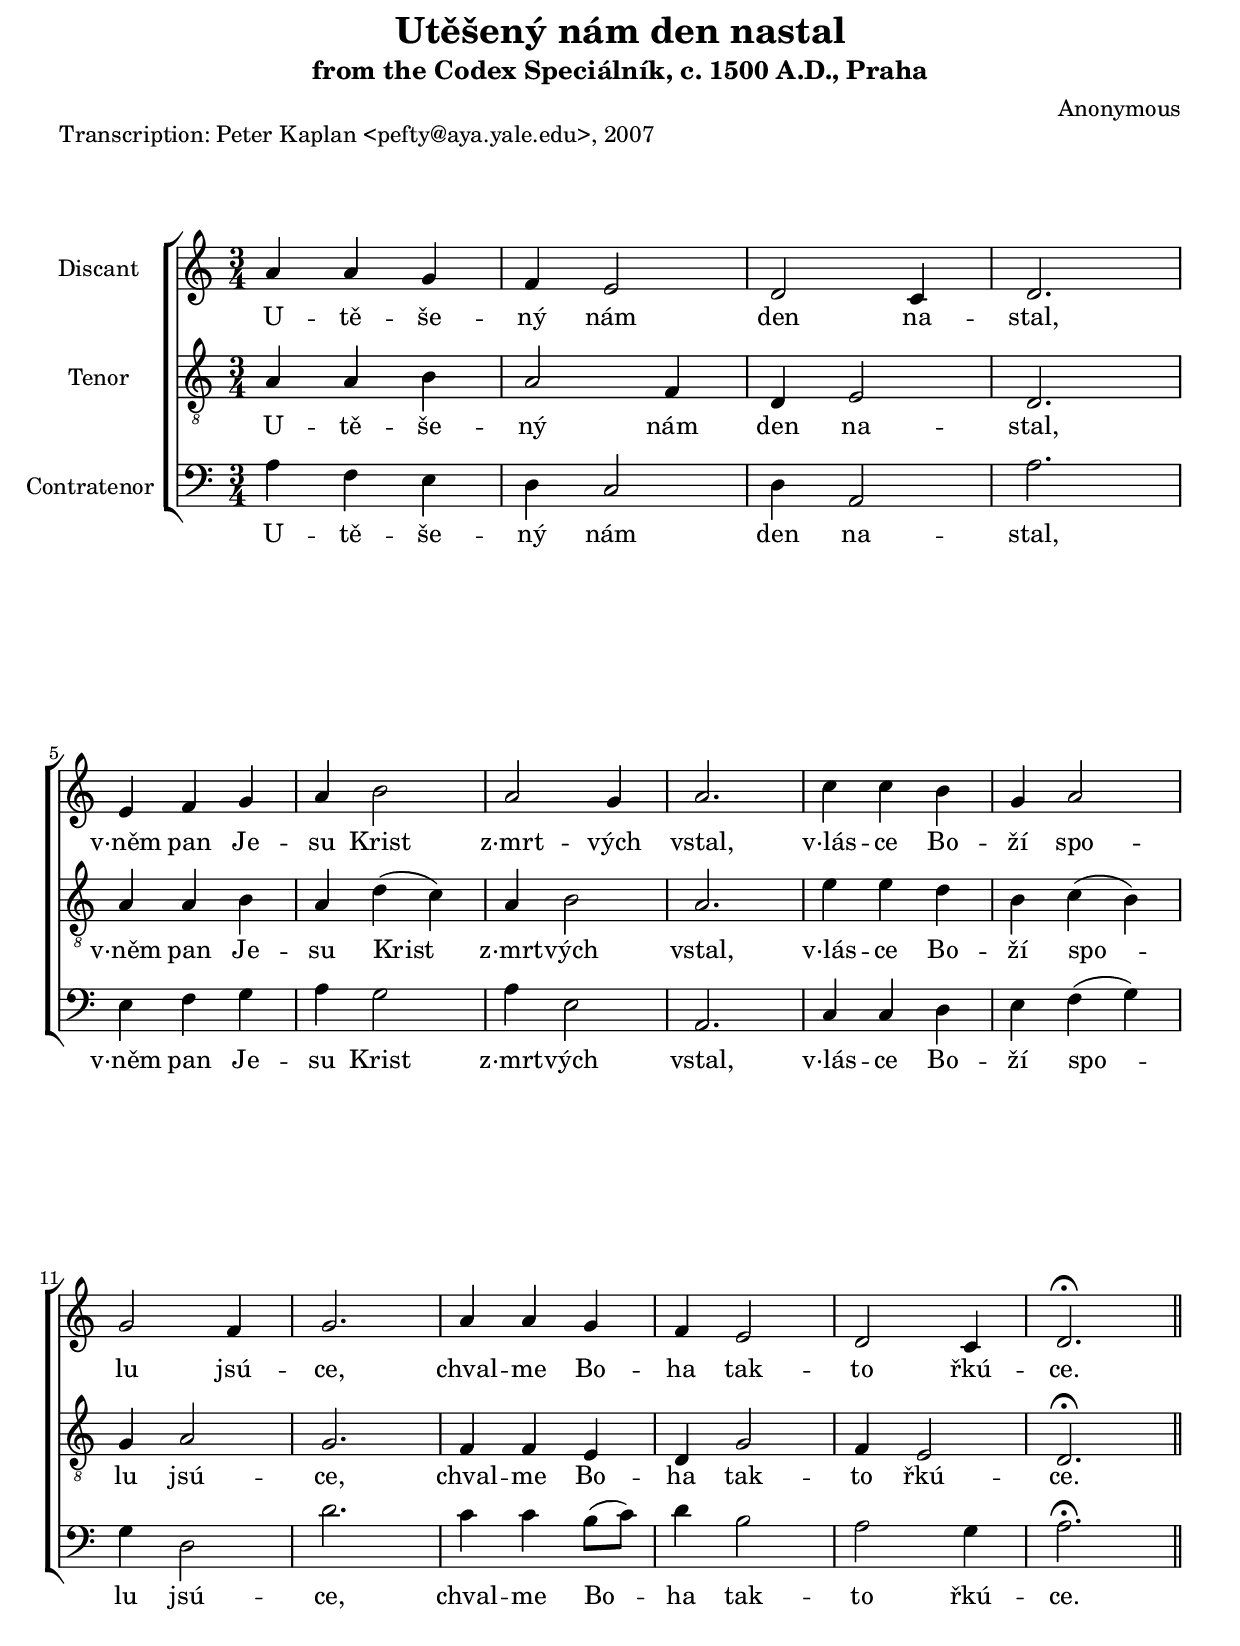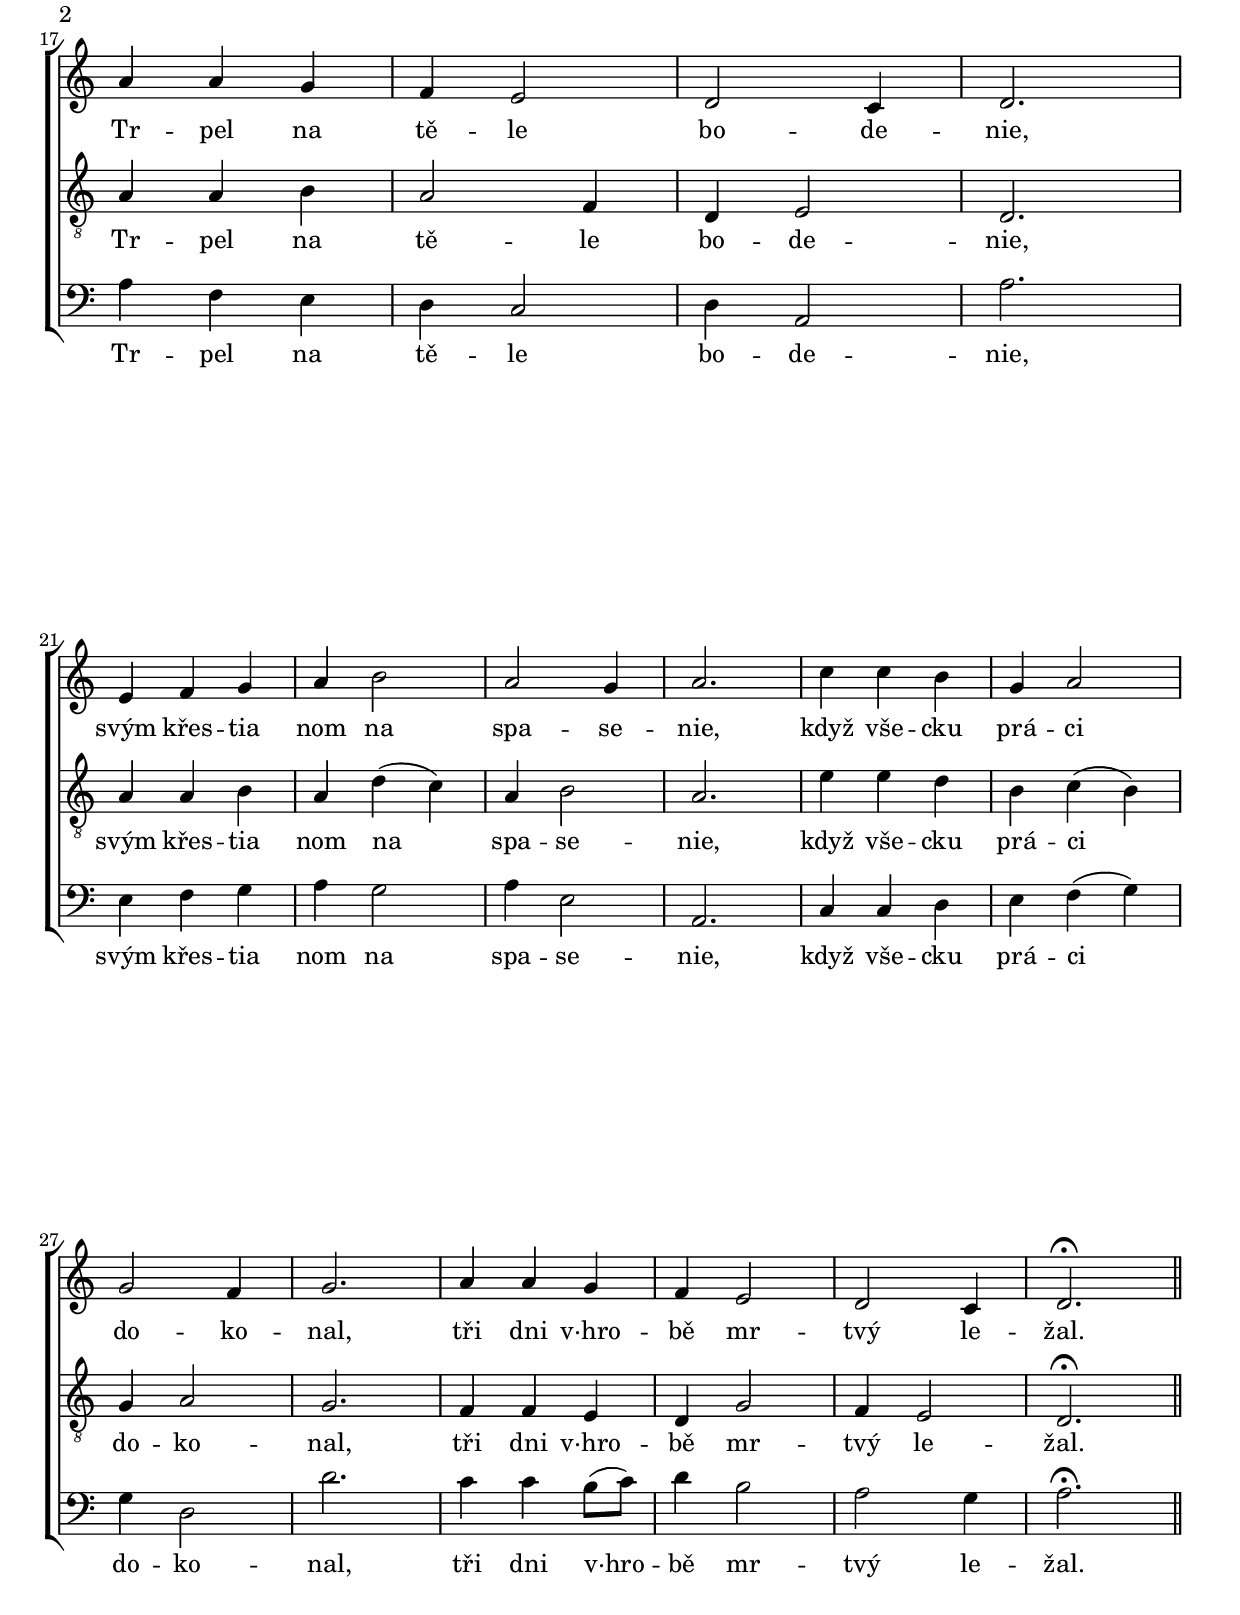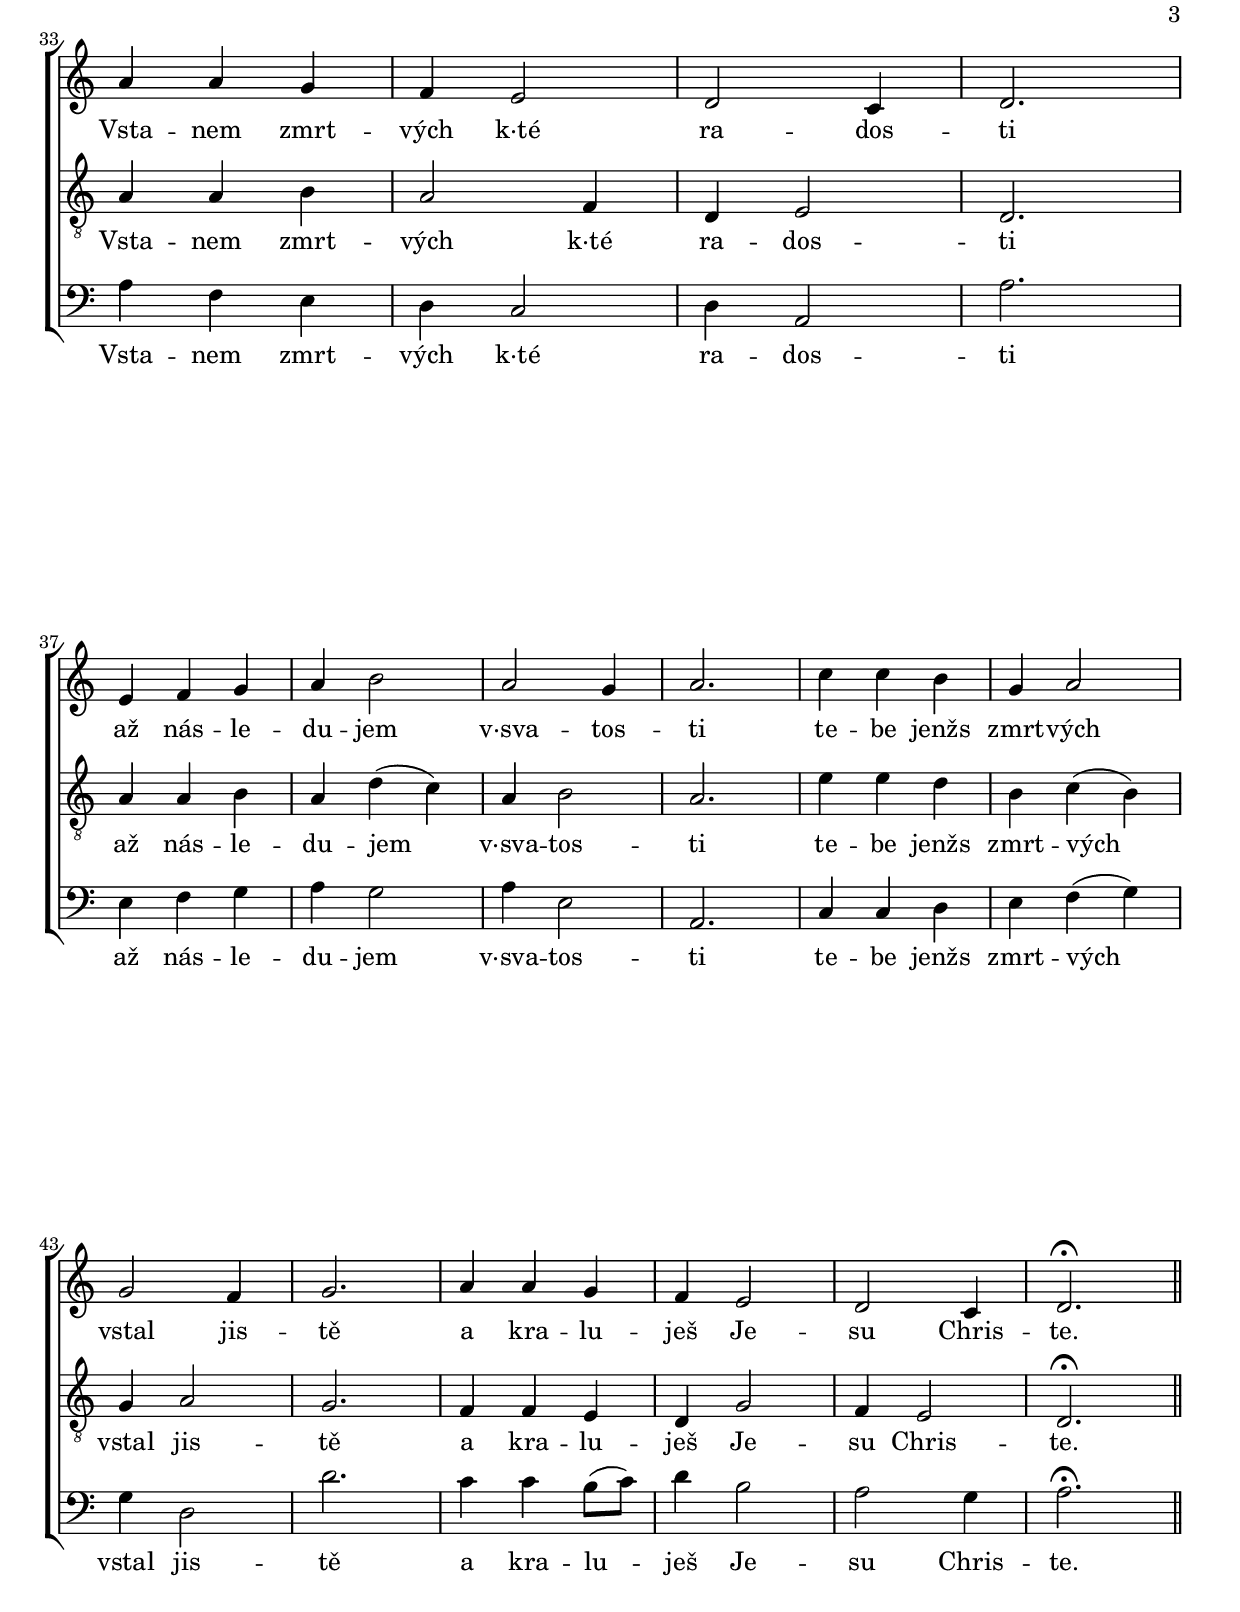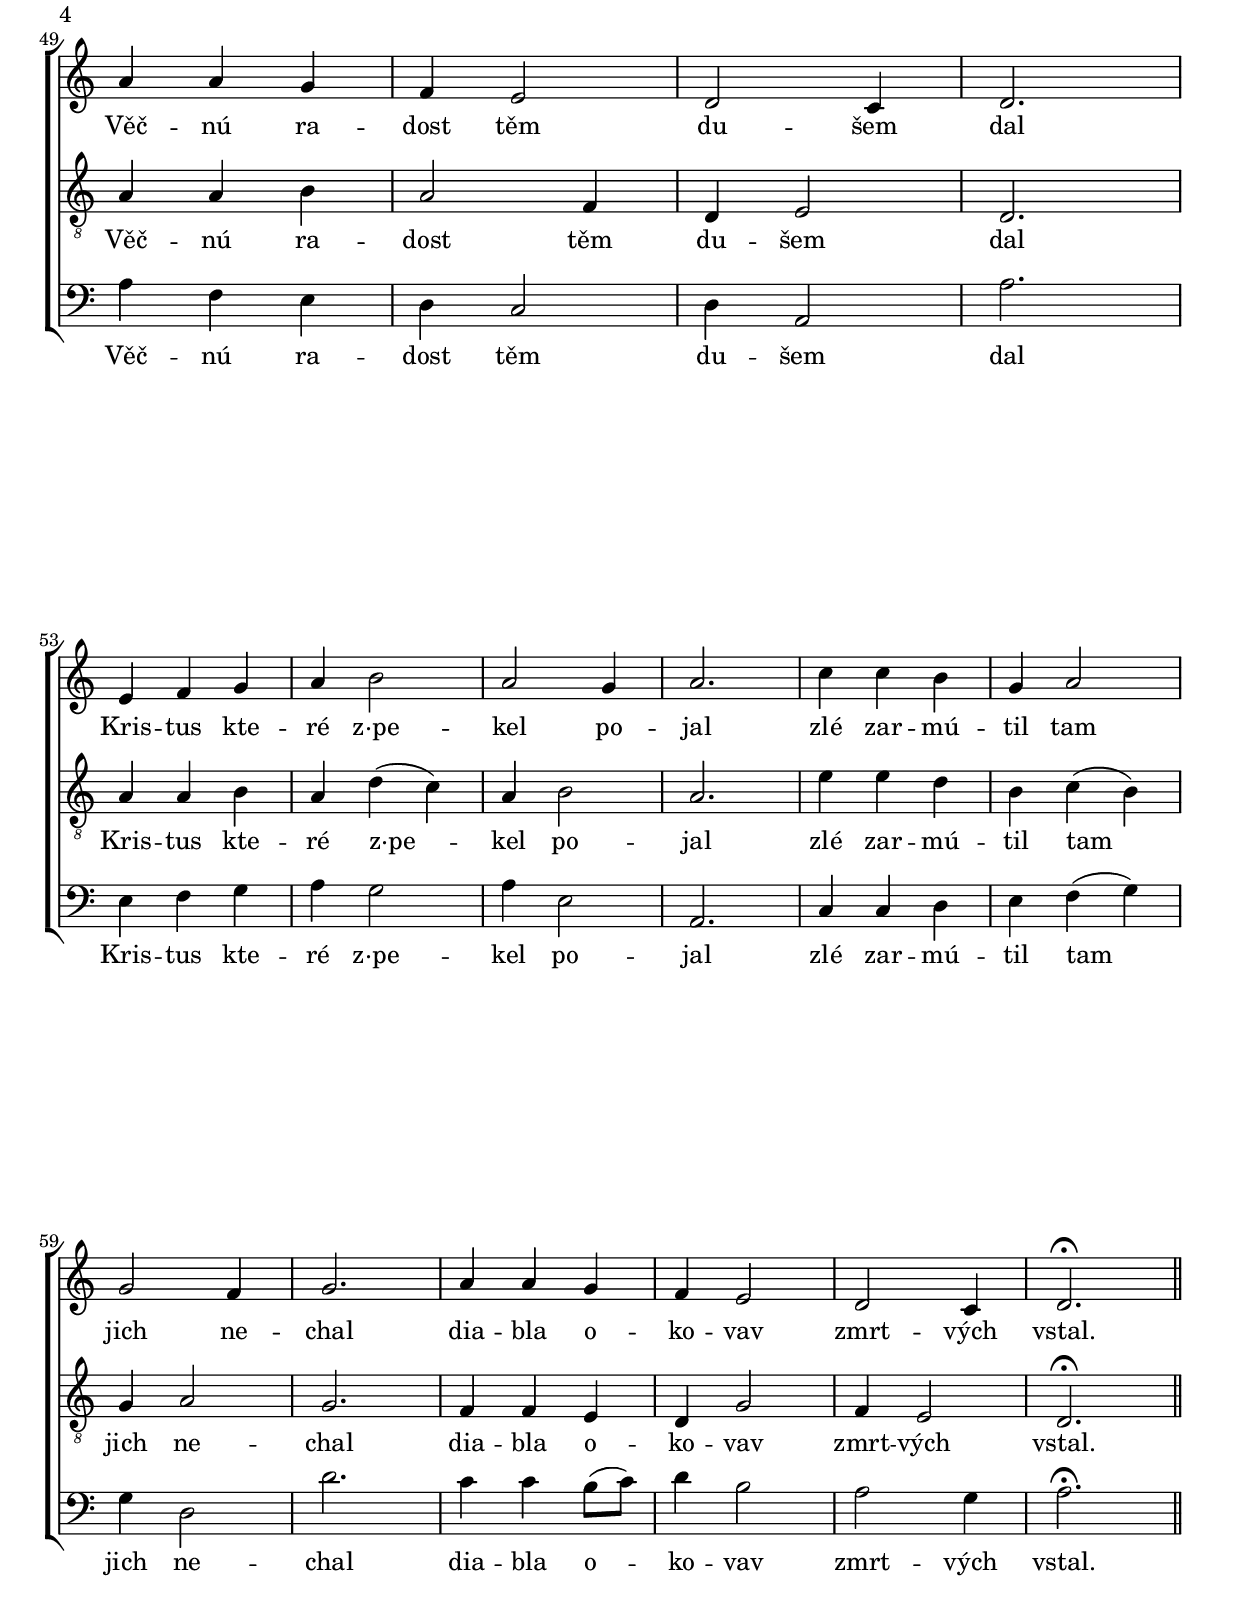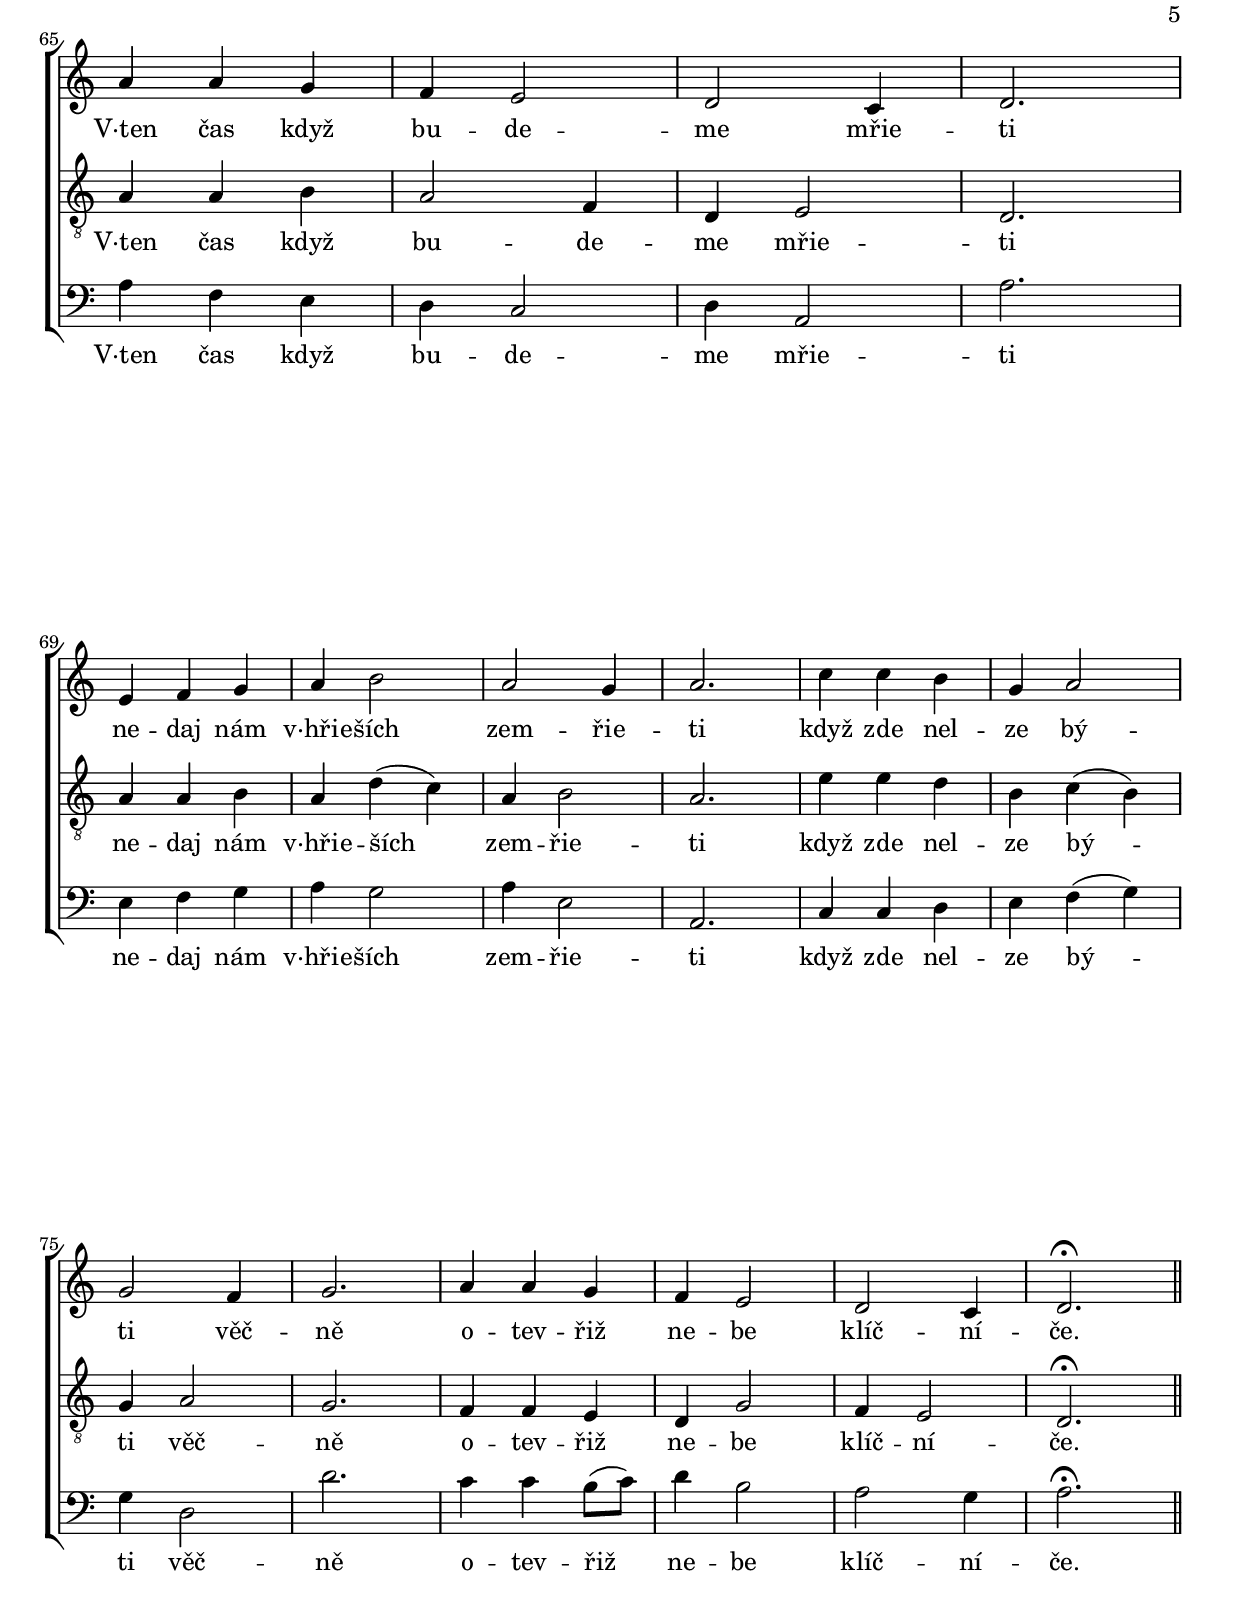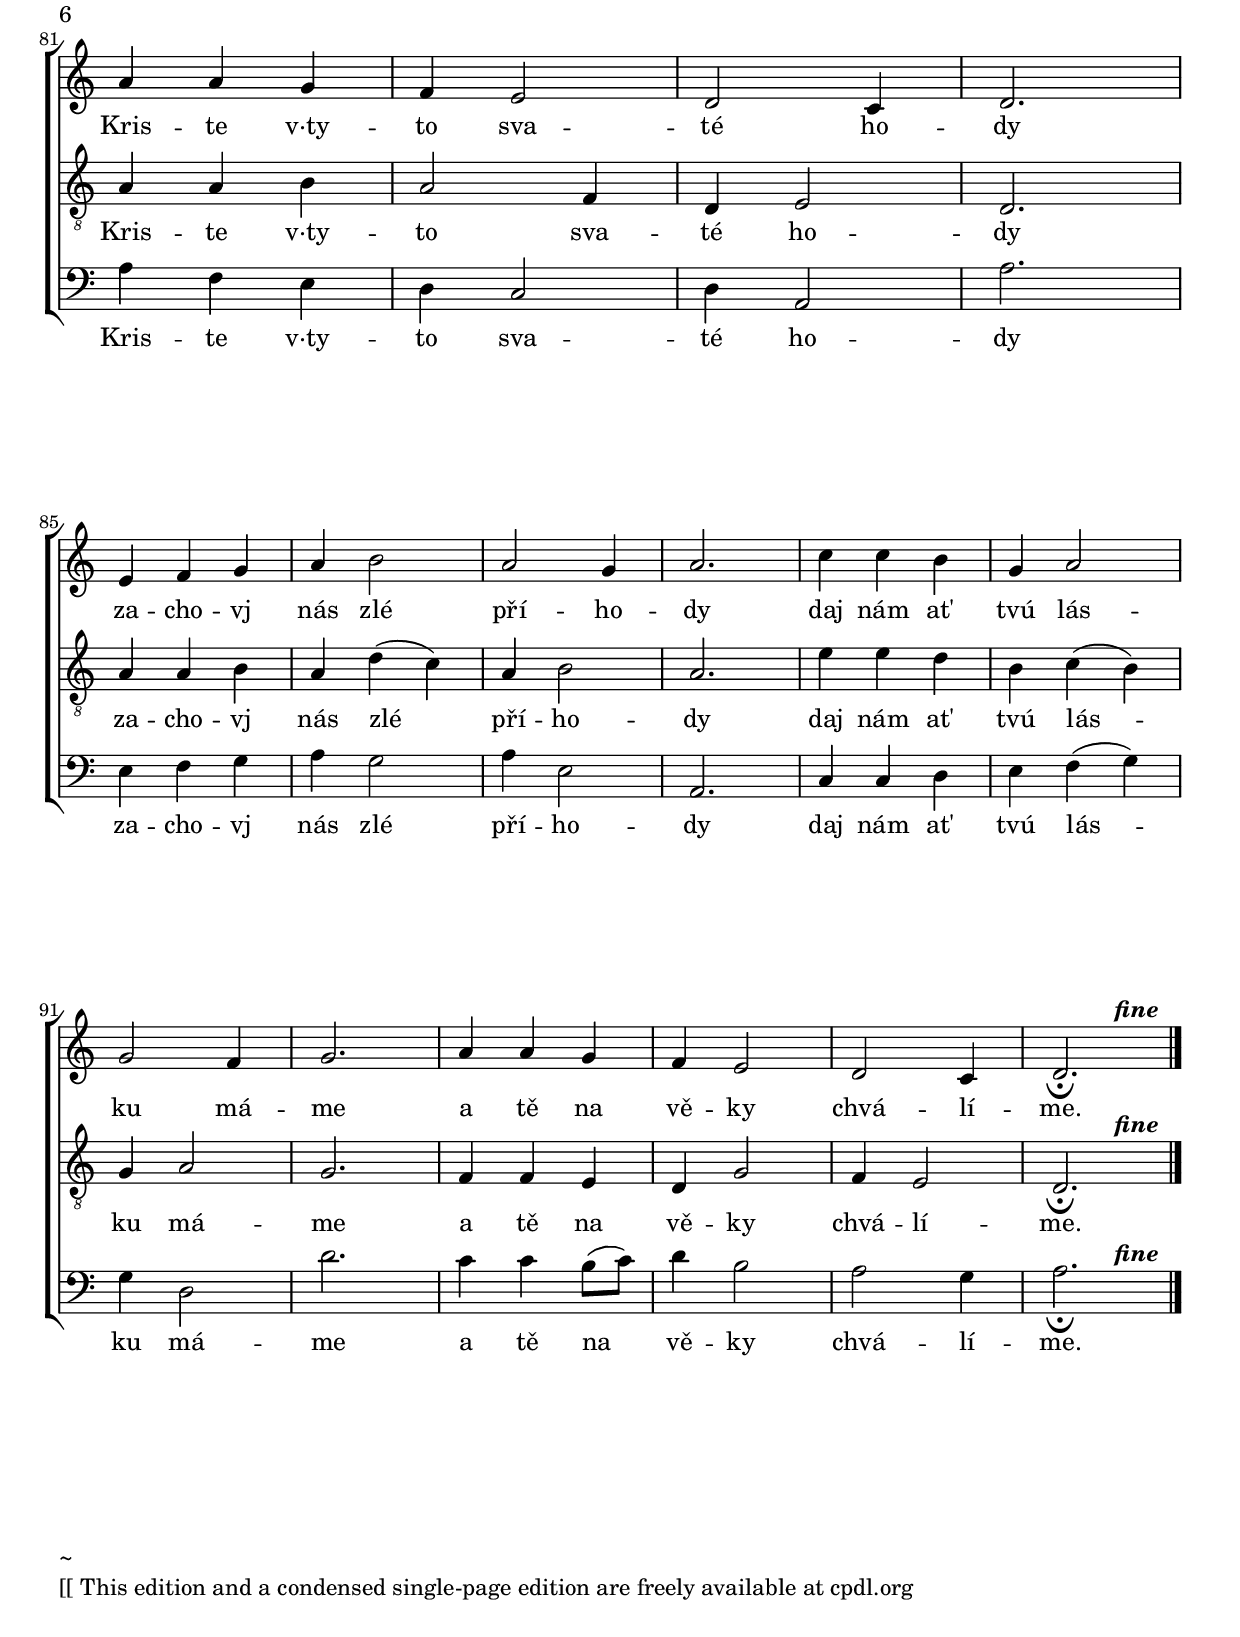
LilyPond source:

     \version "2.10.10"

\paper {
  between-system-space = 2.5\cm
  between-system-padding = #1
  bottom-margin = 1.8\cm
  top-margin = 0.1\cm
%  ragged-bottom=##f
%  ragged-last-bottom=##f
%  system-count = #10
  systemSeparatorMarkup = ""
}



\layout { 
  indent = 20.0\mm
%  ragged-last = ##t
         \context { }
         }

\header {
    title = "Utěšený nám den nastal"
    subtitle = "from the Codex Speciálník, c. 1500 A.D., Praha"
    composer = "Anonymous"
    date = "15th century"
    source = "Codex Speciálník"
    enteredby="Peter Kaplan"

% for easter!
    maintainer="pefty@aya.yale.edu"
    piece ="Transcription: Peter Kaplan <pefty@aya.yale.edu>, 2007"
    texidoc = "music transcribed from a paper edition by the Collegium Pro Arte Antiqua"

}

     \score { 
       \new Score 
        {
         <<
        \new ChoirStaff 
         <<
        \new Staff = altus <<
               {  
        \time 3/4 
        \clef treble 
        \key c \major 
        \new Voice = "altus" {
        \set Staff.instrumentName = "Discant "
        \set Staff.midiInstrument = "synth voice"
       % verse 1
        a'4 a' g'
        f'4 e'2
        d'2 c'4 
        d'2.
        e'4 f' g'
        a'4 b'2
        a'2 g'4
        a'2.
        c''4 c'' b'
        g'4 a'2
        g'2 f'4
        g'2.
        a'4 a' g'
        f'4 e'2
        d'2 c'4
        d'2. \fermata
        \bar "||"
       \pageBreak
       % verse 2
        a'4 a' g'
        f'4 e'2
        d'2 c'4 
        d'2.
        e'4 f' g'
        a'4 b'2
        a'2 g'4
        a'2.
        c''4 c'' b'
        g'4 a'2
        g'2 f'4
        g'2.
        a'4 a' g'
        f'4 e'2
        d'2 c'4
        d'2. \fermata
        \bar "||"
       \pageBreak
       % verse 3
        a'4 a' g'
        f'4 e'2
        d'2 c'4 
        d'2.
        e'4 f' g'
        a'4 b'2
        a'2 g'4
        a'2.
        c''4 c'' b'
        g'4 a'2
        g'2 f'4
        g'2.
        a'4 a' g'
        f'4 e'2
        d'2 c'4
        d'2. \fermata
        \bar "||"
       \pageBreak
       % verse 4
        a'4 a' g'
        f'4 e'2
        d'2 c'4 
        d'2.
        e'4 f' g'
        a'4 b'2
        a'2 g'4
        a'2.
        c''4 c'' b'
        g'4 a'2
        g'2 f'4
        g'2.
        a'4 a' g'
        f'4 e'2
        d'2 c'4
        d'2. \fermata
        \bar "||"
       \pageBreak
       % verse 5
        a'4 a' g'
        f'4 e'2
        d'2 c'4 
        d'2.
        e'4 f' g'
        a'4 b'2
        a'2 g'4
        a'2.
        c''4 c'' b'
        g'4 a'2
        g'2 f'4
        g'2.
        a'4 a' g'
        f'4 e'2
        d'2 c'4
        d'2. \fermata
        \bar "||"
       \pageBreak
       % verse 6
        a'4 a' g'
        f'4 e'2
        d'2 c'4 
        d'2.
        e'4 f' g'
        a'4 b'2
        a'2 g'4
        a'2.
        c''4 c'' b'
        g'4 a'2
        g'2 f'4
        g'2.
        a'4 a' g'
        f'4 e'2
        d'2 c'4
        d'2. _\fermata ^\markup{ \hspace#6 \raise #0 \bold \italic fine }
        \bar "|."
 }
}
\new Lyrics 
\lyricsto "altus"
{ 
U -- tě -- še --
ný nám
den na -- 
stal,
v·něm pan Je -- 
su Krist 
z·mrt -- vých
vstal,
v·lás -- ce Bo --
ží spo --
lu jsú --
ce,
chval -- me Bo --
ha tak --
to řkú -- 
ce.

Tr -- pel na
tě -- le 
bo -- de -- 
nie,
svým křes -- tia
nom na spa -- se --
nie,
když vše -- cku 
prá -- ci
do -- ko -- 
nal,
tři dni v·hro --
bě mr --
tvý le --
žal.

Vsta -- nem zmrt --
vých k·té 
ra -- dos --
ti
až nás -- le --
du -- jem 
v·sva -- tos --
ti
te -- be jenžs
zmrt -- vých 
vstal jis -- 
tě
a kra -- lu -- 
ješ Je --
su Chris --
te.

Věč -- nú ra --
dost těm 
du -- šem
dal
Kris -- tus kte --
ré z·pe --
kel po --
jal
zlé zar -- mú --
til tam
jich ne --
chal
dia -- bla o --
ko -- vav
zmrt -- vých 
vstal.

V·ten čas když
bu -- de -- 
me mřie -- 
ti
ne -- daj nám
v·hřie -- ších
zem -- řie --
ti
když zde nel --
ze bý --
ti věč --
ně
o -- tev -- řiž
ne -- be
klíč -- ní --
če.

Kris -- te v·ty --
to sva --
té ho --
dy
za -- cho -- vj
nás zlé
pří -- ho -- 
dy
daj nám at' 
tvú lás -- 
ku má -- 
me
a tě na 
vě -- ky
chvá -- 
lí --
me.

} 
>>
        \new Staff = tenor <<
               {  
        \time 3/4 
        \clef "G_8" 
        \key c \major 
        \new Voice = "tenor" {
        \set Staff.instrumentName = "Tenor "
        \set Staff.midiInstrument = "synth voice"
       % verse 1
        a4 a b
        a2 f4
        d4 e2 
        d2.
       \break
        a4 a b
        a4 d'( c')
        a4 b2
        a2.
        e'4 e' d'
        b4 c'( b)
       \break
        g4 a2
        g2.
        f4 f e
        d4 g2
        f4 e2
        d2. \fermata
        \bar "||"
       \pageBreak
       % verse 1
        a4 a b
        a2 f4
        d4 e2 
        d2.
       \break
        a4 a b
        a4 d'( c')
        a4 b2
        a2.
        e'4 e' d'
        b4 c'( b)
       \break
        g4 a2
        g2.
        f4 f e
        d4 g2
        f4 e2
        d2. \fermata
        \bar "||"
       \pageBreak
       % verse 1
        a4 a b
        a2 f4
        d4 e2 
        d2.
       \break
        a4 a b
        a4 d'( c')
        a4 b2
        a2.
        e'4 e' d'
        b4 c'( b)
       \break
        g4 a2
        g2.
        f4 f e
        d4 g2
        f4 e2
        d2. \fermata
        \bar "||"
       \pageBreak
       % verse 1
        a4 a b
        a2 f4
        d4 e2 
        d2.
       \break
        a4 a b
        a4 d'( c')
        a4 b2
        a2.
        e'4 e' d'
        b4 c'( b)
       \break
        g4 a2
        g2.
        f4 f e
        d4 g2
        f4 e2
        d2. \fermata
        \bar "||"
       \pageBreak
       % verse 1
        a4 a b
        a2 f4
        d4 e2 
        d2.
       \break
        a4 a b
        a4 d'( c')
        a4 b2
        a2.
        e'4 e' d'
        b4 c'( b)
       \break
        g4 a2
        g2.
        f4 f e
        d4 g2
        f4 e2
        d2. \fermata
        \bar "||"
       \pageBreak
       % verse 1
        a4 a b
        a2 f4
        d4 e2 
        d2.
       \break
        a4 a b
        a4 d'( c')
        a4 b2
        a2.
        e'4 e' d'
        b4 c'( b)
       \break
        g4 a2
        g2.
        f4 f e
        d4 g2
        f4 e2
        d2. _\fermata ^\markup{ \hspace#6 \raise #0 \bold \italic fine }
        \bar "|."
 }
}
\new Lyrics 
\lyricsto "tenor" 
{ 
U -- tě -- še --
ný nám
den na -- 
stal,
v·něm pan Je -- 
su Krist 
z·mrt -- vých
vstal,
v·lás -- ce Bo --
ží spo --
lu jsú --
ce,
chval -- me Bo --
ha tak --
to řkú -- 
ce.

Tr -- pel na
tě -- le 
bo -- de -- 
nie,
svým křes -- tia
nom na spa -- se --
nie,
když vše -- cku 
prá -- ci
do -- ko -- 
nal,
tři dni v·hro --
bě mr --
tvý le --
žal.

Vsta -- nem zmrt --
vých k·té 
ra -- dos --
ti
až nás -- le --
du -- jem 
v·sva -- tos --
ti
te -- be jenžs
zmrt -- vých 
vstal jis -- 
tě
a kra -- lu -- 
ješ Je --
su Chris --
te.

Věč -- nú ra --
dost těm 
du -- šem
dal
Kris -- tus kte --
ré z·pe --
kel po --
jal
zlé zar -- mú --
til tam
jich ne --
chal
dia -- bla o --
ko -- vav
zmrt -- vých 
vstal.

V·ten čas když
bu -- de -- 
me mřie -- 
ti
ne -- daj nám
v·hřie -- ších
zem -- řie --
ti
když zde nel --
ze bý --
ti věč --
ně
o -- tev -- řiž
ne -- be
klíč -- ní --
če.

Kris -- te v·ty --
to sva --
té ho --
dy
za -- cho -- vj
nás zlé
pří -- ho -- 
dy
daj nám at' 
tvú lás -- 
ku má -- 
me
a tě na 
vě -- ky
chvá -- 
lí --
me.
}

>>

        \new Staff = bass <<
               {  
        \time 3/4 
        \clef bass 
        \key c \major 
        \new Voice = "bassus" {
        \set Staff.instrumentName = "Contratenor "
        \set Staff.midiInstrument = "synth voice"
       % verse 1
        a4 f e
        d4 c2
        d4 a,2 
        a2.
        e4 f g
        a4 g2
        a4 e2
        a,2.
        c4 c d
        e4 f( g)
        g4 d2
        d'2.
        c'4 c' b8( c')
        d'4 b2
        a2 g4
        a2. \fermata 
        \bar "||"
       \pageBreak
       % verse 1
        a4 f e
        d4 c2
        d4 a,2 
        a2.
        e4 f g
        a4 g2
        a4 e2
        a,2.
        c4 c d
        e4 f( g)
        g4 d2
        d'2.
        c'4 c' b8( c')
        d'4 b2
        a2 g4
        a2. \fermata
        \bar "||"
       \pageBreak
       % verse 1
        a4 f e
        d4 c2
        d4 a,2 
        a2.
        e4 f g
        a4 g2
        a4 e2
        a,2.
        c4 c d
        e4 f( g)
        g4 d2
        d'2.
        c'4 c' b8( c')
        d'4 b2
        a2 g4
        a2. \fermata
        \bar "||"
       \pageBreak
       % verse 1
        a4 f e
        d4 c2
        d4 a,2 
        a2.
        e4 f g
        a4 g2
        a4 e2
        a,2.
        c4 c d
        e4 f( g)
        g4 d2
        d'2.
        c'4 c' b8( c')
        d'4 b2
        a2 g4
        a2. \fermata
        \bar "||"
       \pageBreak
       % verse 1
        a4 f e
        d4 c2
        d4 a,2 
        a2.
        e4 f g
        a4 g2
        a4 e2
        a,2.
        c4 c d
        e4 f( g)
        g4 d2
        d'2.
        c'4 c' b8( c')
        d'4 b2
        a2 g4
        a2. \fermata
        \bar "||"
       \pageBreak
       % verse 1
        a4 f e
        d4 c2
        d4 a,2 
        a2.
        e4 f g
        a4 g2
        a4 e2
        a,2.
        c4 c d
        e4 f( g)
        g4 d2
        d'2.
        c'4 c' b8( c')
        d'4 b2
        a2 g4
        a2. _\fermata ^\markup{ \hspace#6 \raise #0 \bold \italic fine } 
        \bar "|."
}
}
\new Lyrics 
\lyricsto "bassus"
{ 
U -- tě -- še --
ný nám
den na -- 
stal,
v·něm pan Je -- 
su Krist 
z·mrt -- vých
vstal,
v·lás -- ce Bo --
ží spo --
lu jsú --
ce,
chval -- me Bo --
ha tak --
to řkú -- 
ce.

Tr -- pel na
tě -- le 
bo -- de -- 
nie,
svým křes -- tia
nom na spa -- se --
nie,
když vše -- cku 
prá -- ci
do -- ko -- 
nal,
tři dni v·hro --
bě mr --
tvý le --
žal.

Vsta -- nem zmrt --
vých k·té 
ra -- dos --
ti
až nás -- le --
du -- jem 
v·sva -- tos --
ti
te -- be jenžs
zmrt -- vých 
vstal jis -- 
tě
a kra -- lu -- 
ješ Je --
su Chris --
te.

Věč -- nú ra --
dost těm 
du -- šem
dal
Kris -- tus kte --
ré z·pe --
kel po --
jal
zlé zar -- mú --
til tam
jich ne --
chal
dia -- bla o --
ko -- vav
zmrt -- vých 
vstal.

V·ten čas když
bu -- de -- 
me mřie -- 
ti
ne -- daj nám
v·hřie -- ších
zem -- řie --
ti
když zde nel --
ze bý --
ti věč --
ně
o -- tev -- řiž
ne -- be
klíč -- ní --
če.

Kris -- te v·ty --
to sva --
té ho --
dy
za -- cho -- vj
nás zlé
pří -- ho -- 
dy
daj nám at' 
tvú lás -- 
ku má -- 
me
a tě na 
vě -- ky
chvá -- 
lí --
me.

} 

  >>
 >>
>>
        }
     }
\markup{\column{\line{ ~ } \line{[[ This edition and a condensed single-page edition are freely available at cpdl.org}} 
} 
